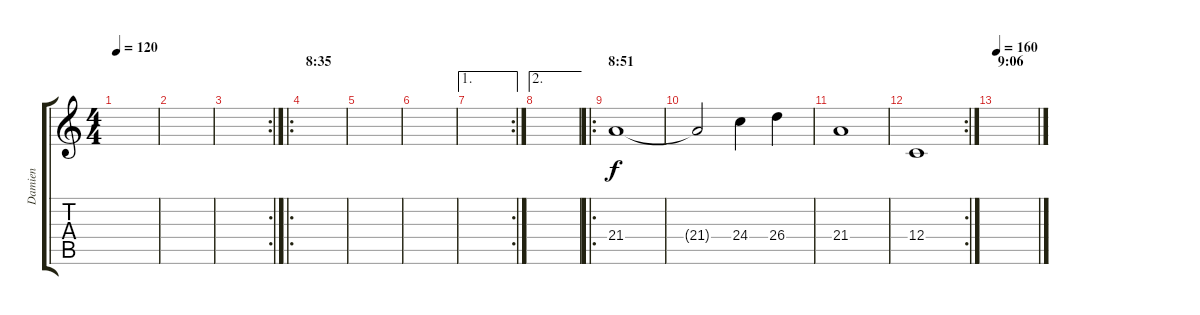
\track ("Damien" "Damien") {instrument choiraahs}
\staff {score tabs}
\tuning (D4 A3 F3 C3 G2 D2) {hide}
\ts (4 4)
\tempo 120
\clef g2
\ks c
|
|
\rc 2
|
\ro
\section ("" "8:35")
|
|
|
\ae 1
\rc 2
|
\ae 2
|
\ro
\section ("" "8:51")
21.4.1 |
21.4{t}.2 24.4.4 26.4.4 |
21.4.1 |
\rc 2
12.4.1 |
\section ("" "9:06")
\tempo 160
